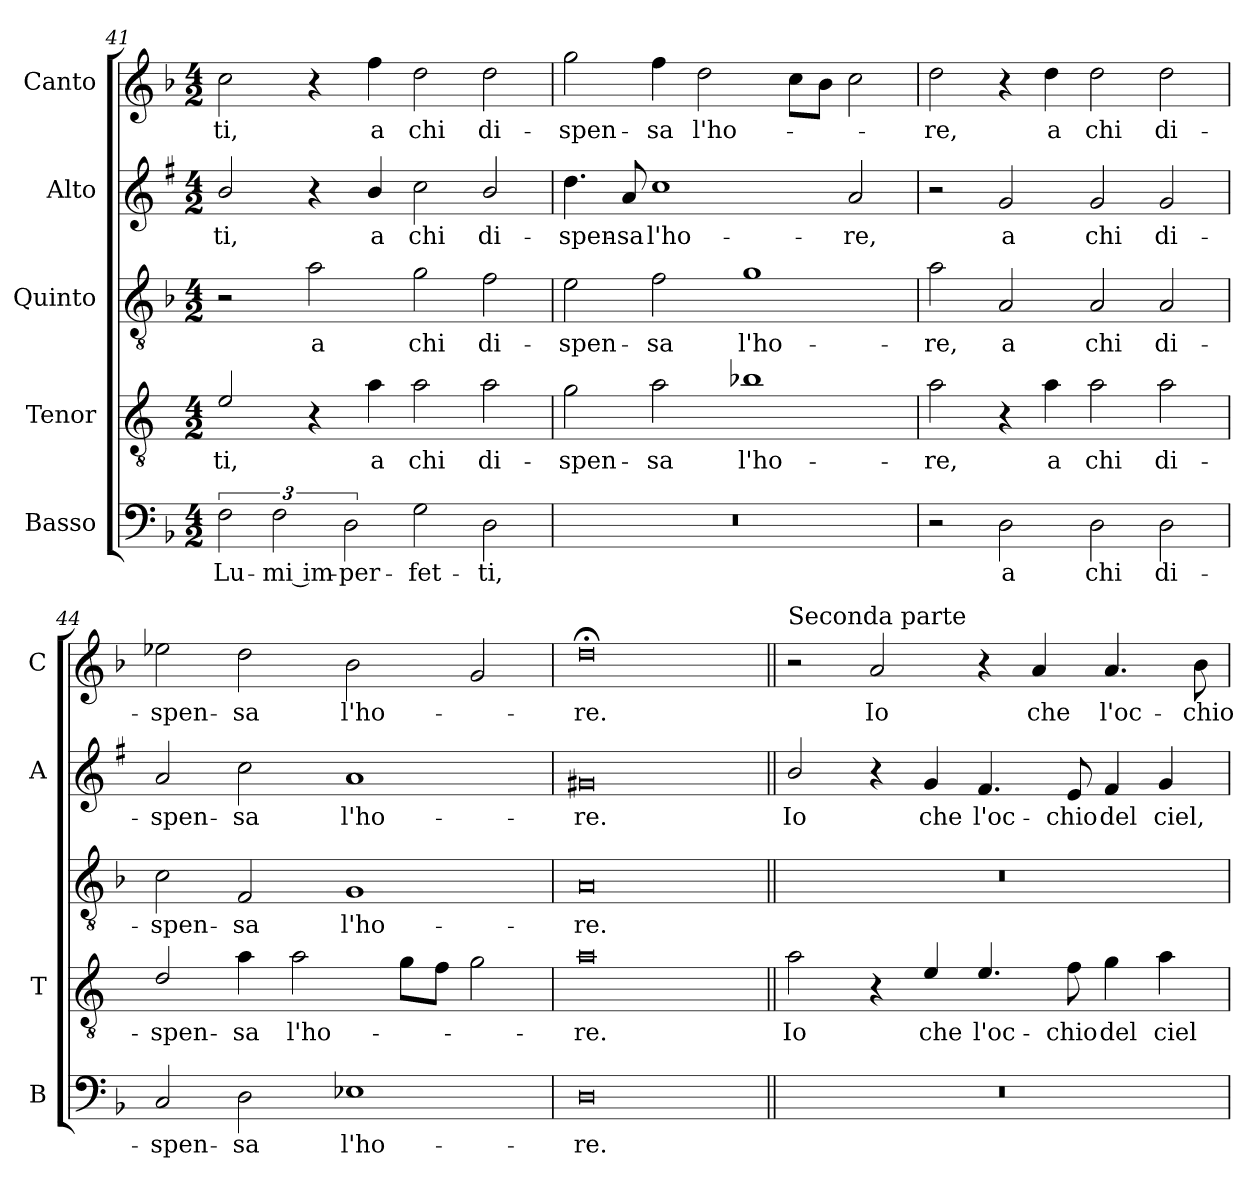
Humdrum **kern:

**kern	**text	**kern	**text	**kern	**text	**kern	**text	**kern	**text
*part5	*part5	*part4	*part4	*part3	*part3	*part2	*part2	*part1	*part1
*staff5	*staff5	*staff4	*staff4	*staff3	*staff3	*staff2	*staff2	*staff1	*staff1
*I"Basso	*	*I"Tenor	*	*I"Quinto	*	*I"Alto	*	*I"Canto	*
*I'B	*	*I'T	*	*	*	*I'A	*	*I'C	*
!!LO:LB:g=z
*clefF4	*	*clefGv2	*	*clefGv2	*	*clefG2	*	*clefG2	*
*	*	*ITrd4c7	*	*	*	*ITrd1c2	*	*	*
*k[b-]	*	*k[b-]	*	*k[b-]	*	*k[b-]	*	*k[b-]	*
*F:	*	*F:	*	*F:	*	*F:	*	*F:	*
*M4/2	*	*M4/2	*	*M4/2	*	*M4/2	*	*M4/2	*
=41	=41	=41	=41	=41	=41	=41	=41	=41	=41
!	!LO:LY:b	!	!LO:LY:b	!	!	!	!LO:LY:b	!	!LO:LY:b
3F\	Lu-	2A/	-ti,	2r	.	2a/	-ti,	2cc\	-ti,
!	!LO:LY:b	!	!	!	!	!	!	!	!
3F\	-mi im-	.	.	.	.	.	.	.	.
!	!	!	!	!	!LO:LY:b	!	!	!	!
.	.	4r	.	2a\	a	4r	.	4r	.
!	!LO:LY:b	!	!	!	!	!	!	!	!
3D\	-per-	.	.	.	.	.	.	.	.
!	!	!	!LO:LY:b	!	!	!	!LO:LY:b	!	!LO:LY:b
.	.	4d\	a	.	.	4a/	a	4ff\	a
!	!LO:LY:b	!	!LO:LY:b	!	!LO:LY:b	!	!LO:LY:b	!	!LO:LY:b
2G\	-fet-	2d\	chi	2g\	chi	2b-\	chi	2dd\	chi
!	!LO:LY:b	!	!LO:LY:b	!	!LO:LY:b	!	!LO:LY:b	!	!LO:LY:b
2D\	-ti,	2d\	di-	2f\	di-	2a/	di-	2dd\	di-
=42	=42	=42	=42	=42	=42	=42	=42	=42	=42
!	!	!	!LO:LY:b	!	!LO:LY:b	!	!LO:LY:b	!	!LO:LY:b
0r	.	2c\	-spen-	2e\	-spen-	4.cc\	-spen-	2gg\	-spen-
!	!	!	!	!	!	!	!LO:LY:b	!	!
.	.	.	.	.	.	8g/	-sa	.	.
!	!	!	!LO:LY:b	!	!LO:LY:b	!	!LO:LY:b	!	!LO:LY:b
.	.	2d\	-sa	2f\	-sa	1b-	l'ho-	4ff\	-sa
!	!	!	!	!	!	!	!	!	!LO:LY:b
.	.	.	.	.	.	.	.	2dd\	l'ho-
!	!	!	!LO:LY:b	!	!LO:LY:b	!	!	!	!
.	.	1e-X	l'ho-	1g	l'ho-	.	.	.	.
.	.	.	.	.	.	.	.	8cc\L	.
.	.	.	.	.	.	.	.	8b-\J	.
!	!	!	!	!	!	!	!LO:LY:b	!	!
.	.	.	.	.	.	2g/	-re,	2cc\	.
=43	=43	=43	=43	=43	=43	=43	=43	=43	=43
!	!	!	!LO:LY:b	!	!LO:LY:b	!	!	!	!LO:LY:b
2r	.	2d\	-re,	2a\	-re,	2r	.	2dd\	-re,
!	!LO:LY:b	!	!	!	!LO:LY:b	!	!LO:LY:b	!	!
2D\	a	4r	.	2A/	a	2f/	a	4r	.
!	!	!	!LO:LY:b	!	!	!	!	!	!LO:LY:b
.	.	4d\	a	.	.	.	.	4dd\	a
!	!LO:LY:b	!	!LO:LY:b	!	!LO:LY:b	!	!LO:LY:b	!	!LO:LY:b
2D\	chi	2d\	chi	2A/	chi	2f/	chi	2dd\	chi
!	!LO:LY:b	!	!LO:LY:b	!	!LO:LY:b	!	!LO:LY:b	!	!LO:LY:b
2D\	di-	2d\	di-	2A/	di-	2f/	di-	2dd\	di-
=44	=44	=44	=44	=44	=44	=44	=44	=44	=44
!	!LO:LY:b	!	!LO:LY:b	!	!LO:LY:b	!	!LO:LY:b	!	!LO:LY:b
2C/	-spen-	2G/	-spen-	2c\	-spen-	2g/	-spen-	2ee-X\	-spen-
!	!LO:LY:b	!	!LO:LY:b	!	!LO:LY:b	!	!LO:LY:b	!	!LO:LY:b
2D\	-sa	4d\	-sa	2F/	-sa	2b-\	-sa	2dd\	-sa
!	!	!	!LO:LY:b	!	!	!	!	!	!
.	.	2d\	l'ho-	.	.	.	.	.	.
!	!LO:LY:b	!	!	!	!LO:LY:b	!	!LO:LY:b	!	!LO:LY:b
1E-X	l'ho-	.	.	1G	l'ho-	1g	l'ho-	2b-\	l'ho-
.	.	8c\L	.	.	.	.	.	.	.
.	.	8B-\J	.	.	.	.	.	.	.
.	.	2c\	.	.	.	.	.	2g/	.
=45	=45	=45	=45	=45	=45	=45	=45	=45	=45
!	!LO:LY:b	!	!LO:LY:b	!	!LO:LY:b	!	!LO:LY:b	!	!LO:LY:b
0D	-re.	0d	-re.	0A	-re.	0f#X	-re.	0dd;<	-re.
!!LO:LB:g=z
=46||	=46||	=46||	=46||	=46||	=46||	=46||	=46||	=46||	=46||
!	!	!	!	!	!	!	!	!LO:TX:a:t=Seconda parte	!
!	!	!	!LO:LY:b	!	!	!	!LO:LY:b	!	!
0r	.	2d\	Io	0r	.	2a/	Io	2r	.
!	!	!	!	!	!	!	!	!	!LO:LY:b
.	.	4r	.	.	.	4r	.	2a/	Io
!	!	!	!LO:LY:b	!	!	!	!LO:LY:b	!	!
.	.	4A/	che	.	.	4f/	che	.	.
!	!	!	!LO:LY:b	!	!	!	!LO:LY:b	!	!
.	.	4.A/	l'oc-	.	.	4.e/	l'oc-	4r	.
!	!	!	!	!	!	!	!	!	!LO:LY:b
.	.	.	.	.	.	.	.	4a/	che
!	!	!	!LO:LY:b	!	!	!	!LO:LY:b	!	!
.	.	8B-\	-chio	.	.	8d/	-chio	.	.
!	!	!	!LO:LY:b	!	!	!	!LO:LY:b	!	!LO:LY:b
.	.	4c\	del	.	.	4e/	del	4.a/	l'oc-
!	!	!	!LO:LY:b	!	!	!	!LO:LY:b	!	!
.	.	4d\	ciel	.	.	4f/	ciel,	.	.
!	!	!	!	!	!	!	!	!	!LO:LY:b
.	.	.	.	.	.	.	.	8b-\	-chio
=	=	=	=	=	=	=	=	=	=
*-	*-	*-	*-	*-	*-	*-	*-	*-	*-
